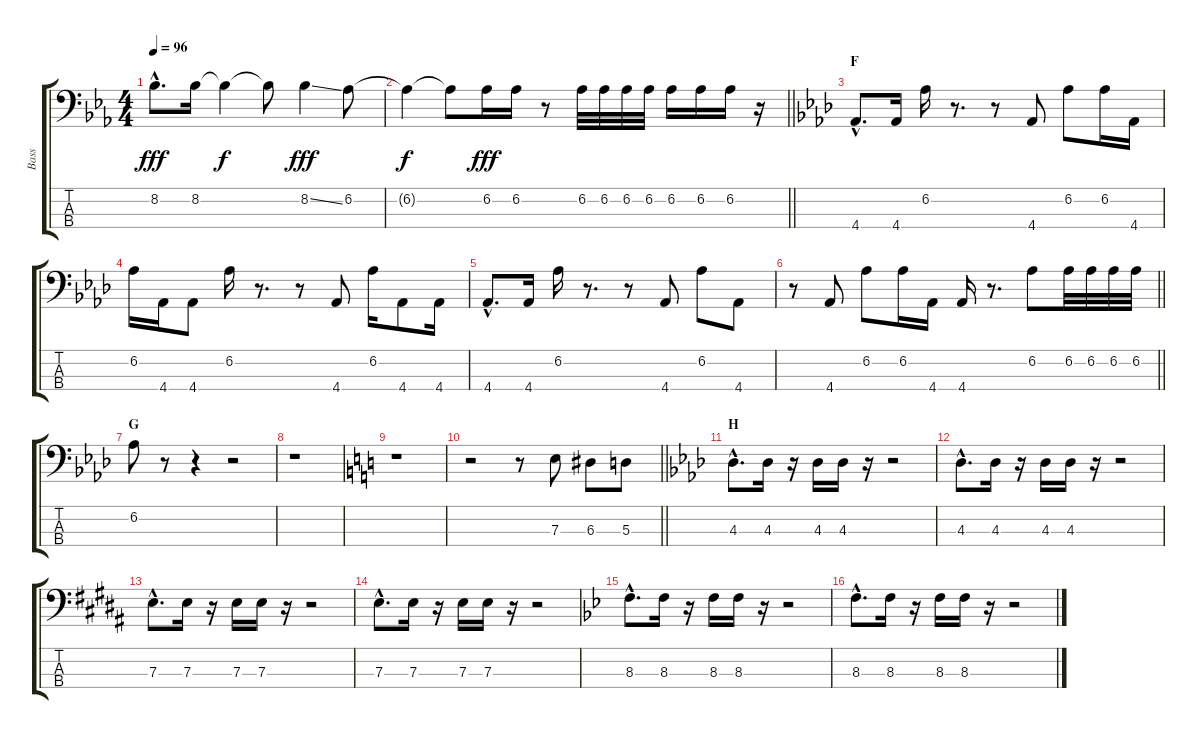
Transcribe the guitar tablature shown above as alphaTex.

\track ("Bass" "Bass") {instrument synthbass2}
\staff {score tabs}
\tuning (G2 D2 A1 E1) {hide}
\ts (4 4)
\tempo 96
\clef f4
\ks eb
8.2{hac}.8{d dy fff} 8.2.16 8.2{t}.4{dy f} 8.2{t}.8 8.2{ss}.4{dy fff} 6.2.8 |
\barLineRight lightlight
6.2{t}.4{dy f} 6.2{t}.8 6.2.16{dy fff} 6.2.16 r.8 6.2.32 6.2.32 6.2.32 6.2.32 6.2.16 6.2.16 6.2.16 r.16 |
\section ("" "F")
\ks ab
4.4{hac}.8{d} 4.4.16 6.2.16 r.8{d} r.8 4.4.8 6.2.8 6.2.16 4.4.16 |
6.2.16 4.4.16 4.4.8 6.2.16 r.8{d} r.8 4.4.8 6.2.16 4.4.8 4.4.16 |
4.4{hac}.8{d} 4.4.16 6.2.16 r.8{d} r.8 4.4.8 6.2.8 4.4.8 |
\barLineRight lightlight
r.8 4.4.8 6.2.8 6.2.16 4.4.16 4.4.16 r.8{d} 6.2.8 6.2.32 6.2.32 6.2.32 6.2.32 |
\section ("" "G")
6.2.8 r.8 r.4 r.2 |
r.1 |
\ks c
r.1 |
\barLineRight lightlight
r.2 r.8 7.3.8 6.3.8 5.3.8 |
\section ("" "H")
\ks ab
4.3{hac}.8{d} 4.3.16 r.16 4.3.16 4.3.16 r.16 r.2 |
4.3{hac}.8{d} 4.3.16 r.16 4.3.16 4.3.16 r.16 r.2 |
\ks b
7.3{hac}.8{d} 7.3.16 r.16 7.3.16 7.3.16 r.16 r.2 |
7.3{hac}.8{d} 7.3.16 r.16 7.3.16 7.3.16 r.16 r.2 |
\ks bb
8.3{hac}.8{d} 8.3.16 r.16 8.3.16 8.3.16 r.16 r.2 |
8.3{hac}.8{d} 8.3.16 r.16 8.3.16 8.3.16 r.16 r.2
